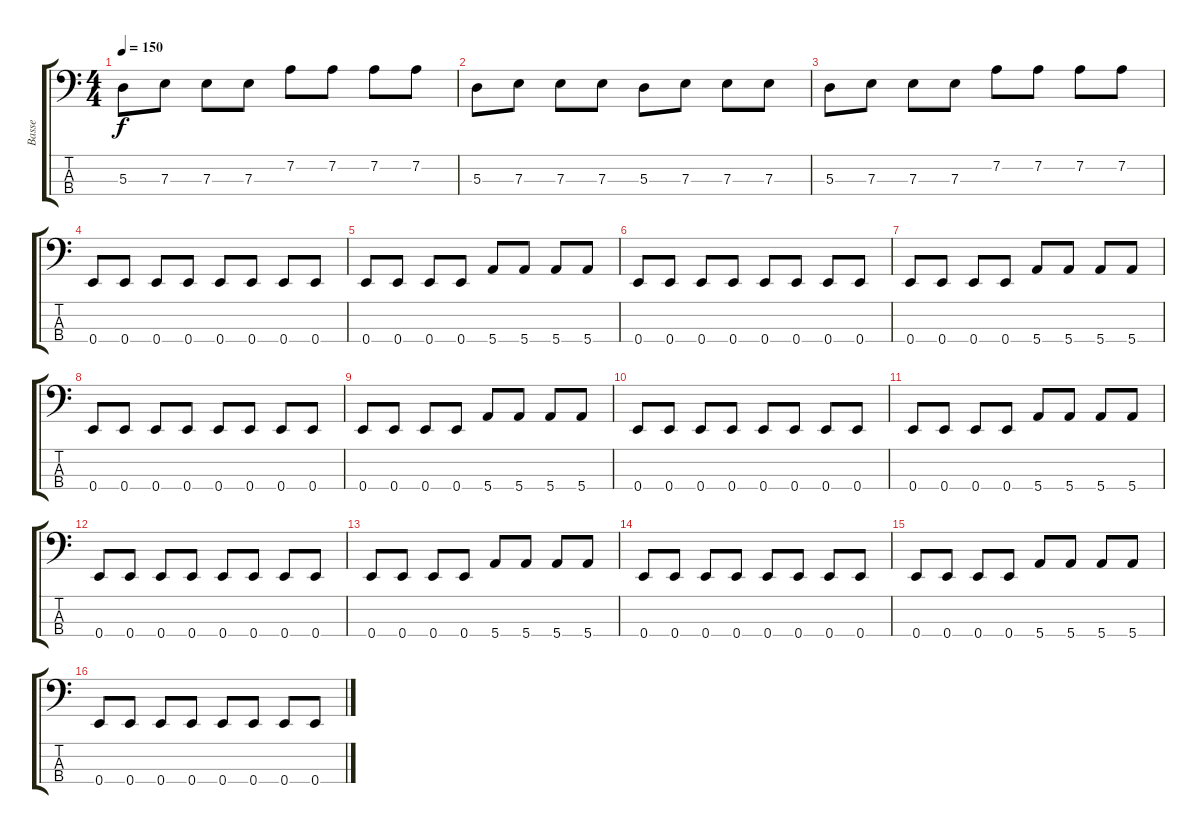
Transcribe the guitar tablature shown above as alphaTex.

\track ("Basse" "Basse") {instrument slapbass2}
\staff {score tabs}
\tuning (G2 D2 A1 E1) {hide}
\ts (4 4)
\tempo 150
\clef f4
\ks c
5.3.8{dy f} 7.3.8 7.3.8 7.3.8 7.2.8 7.2.8 7.2.8 7.2.8 |
5.3.8 7.3.8 7.3.8 7.3.8 5.3.8 7.3.8 7.3.8 7.3.8 |
5.3.8 7.3.8 7.3.8 7.3.8 7.2.8 7.2.8 7.2.8 7.2.8 |
0.4.8 0.4.8 0.4.8 0.4.8 0.4.8 0.4.8 0.4.8 0.4.8 |
0.4.8 0.4.8 0.4.8 0.4.8 5.4.8 5.4.8 5.4.8 5.4.8 |
0.4.8 0.4.8 0.4.8 0.4.8 0.4.8 0.4.8 0.4.8 0.4.8 |
0.4.8 0.4.8 0.4.8 0.4.8 5.4.8 5.4.8 5.4.8 5.4.8 |
0.4.8 0.4.8 0.4.8 0.4.8 0.4.8 0.4.8 0.4.8 0.4.8 |
0.4.8 0.4.8 0.4.8 0.4.8 5.4.8 5.4.8 5.4.8 5.4.8 |
0.4.8 0.4.8 0.4.8 0.4.8 0.4.8 0.4.8 0.4.8 0.4.8 |
0.4.8 0.4.8 0.4.8 0.4.8 5.4.8 5.4.8 5.4.8 5.4.8 |
0.4.8 0.4.8 0.4.8 0.4.8 0.4.8 0.4.8 0.4.8 0.4.8 |
0.4.8 0.4.8 0.4.8 0.4.8 5.4.8 5.4.8 5.4.8 5.4.8 |
0.4.8 0.4.8 0.4.8 0.4.8 0.4.8 0.4.8 0.4.8 0.4.8 |
0.4.8 0.4.8 0.4.8 0.4.8 5.4.8 5.4.8 5.4.8 5.4.8 |
0.4.8 0.4.8 0.4.8 0.4.8 0.4.8 0.4.8 0.4.8 0.4.8
